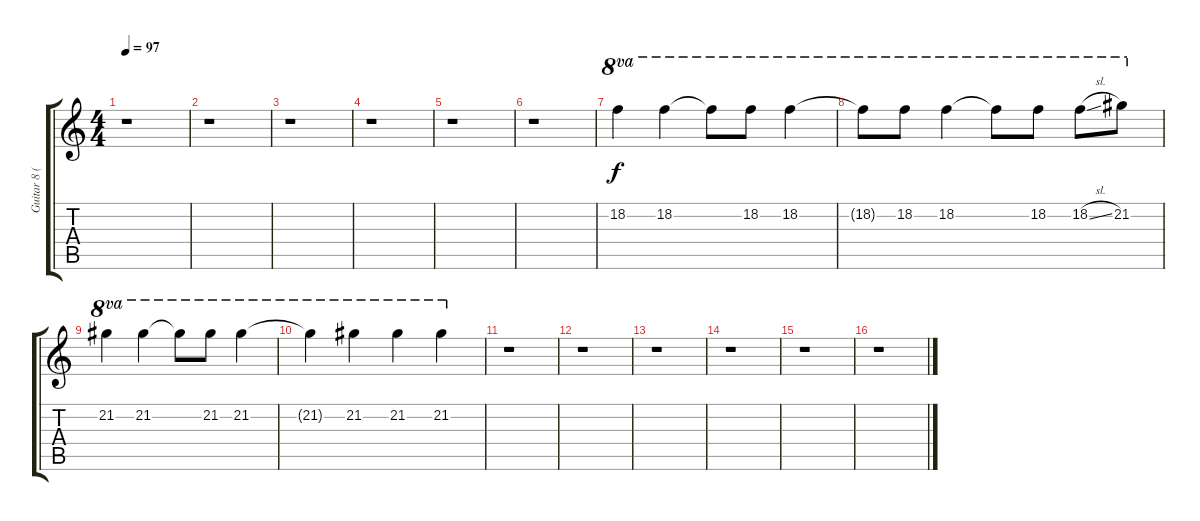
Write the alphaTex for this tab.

\track ("Guitar 8 (dist.)" "Guitar 8 (") {instrument distortionguitar}
\staff {score tabs}
\tuning (E4 B3 G3 D3 A2 E2) {hide}
\ts (4 4)
\tempo 97
\clef g2
\ks aminor
r.1{dy f} |
r.1 |
r.1 |
r.1 |
r.1 |
r.1 |
18.2.4{ot 8va} 18.2.4{ot 8va} 18.2{t}.8{ot 8va} 18.2.8{ot 8va} 18.2.4{ot 8va} |
18.2{t}.8{ot 8va} 18.2.8{ot 8va} 18.2.4{ot 8va} 18.2{t}.8{ot 8va} 18.2.8{ot 8va} 18.2{sl}.8{ot 8va} 21.2.8{ot 8va} |
21.2.4{ot 8va} 21.2.4{ot 8va} 21.2{t}.8{ot 8va} 21.2.8{ot 8va} 21.2.4{ot 8va} |
21.2{t}.4{ot 8va} 21.2.4{ot 8va} 21.2.4{ot 8va} 21.2.4{ot 8va} |
r.1 |
r.1 |
r.1 |
r.1 |
r.1 |
r.1
